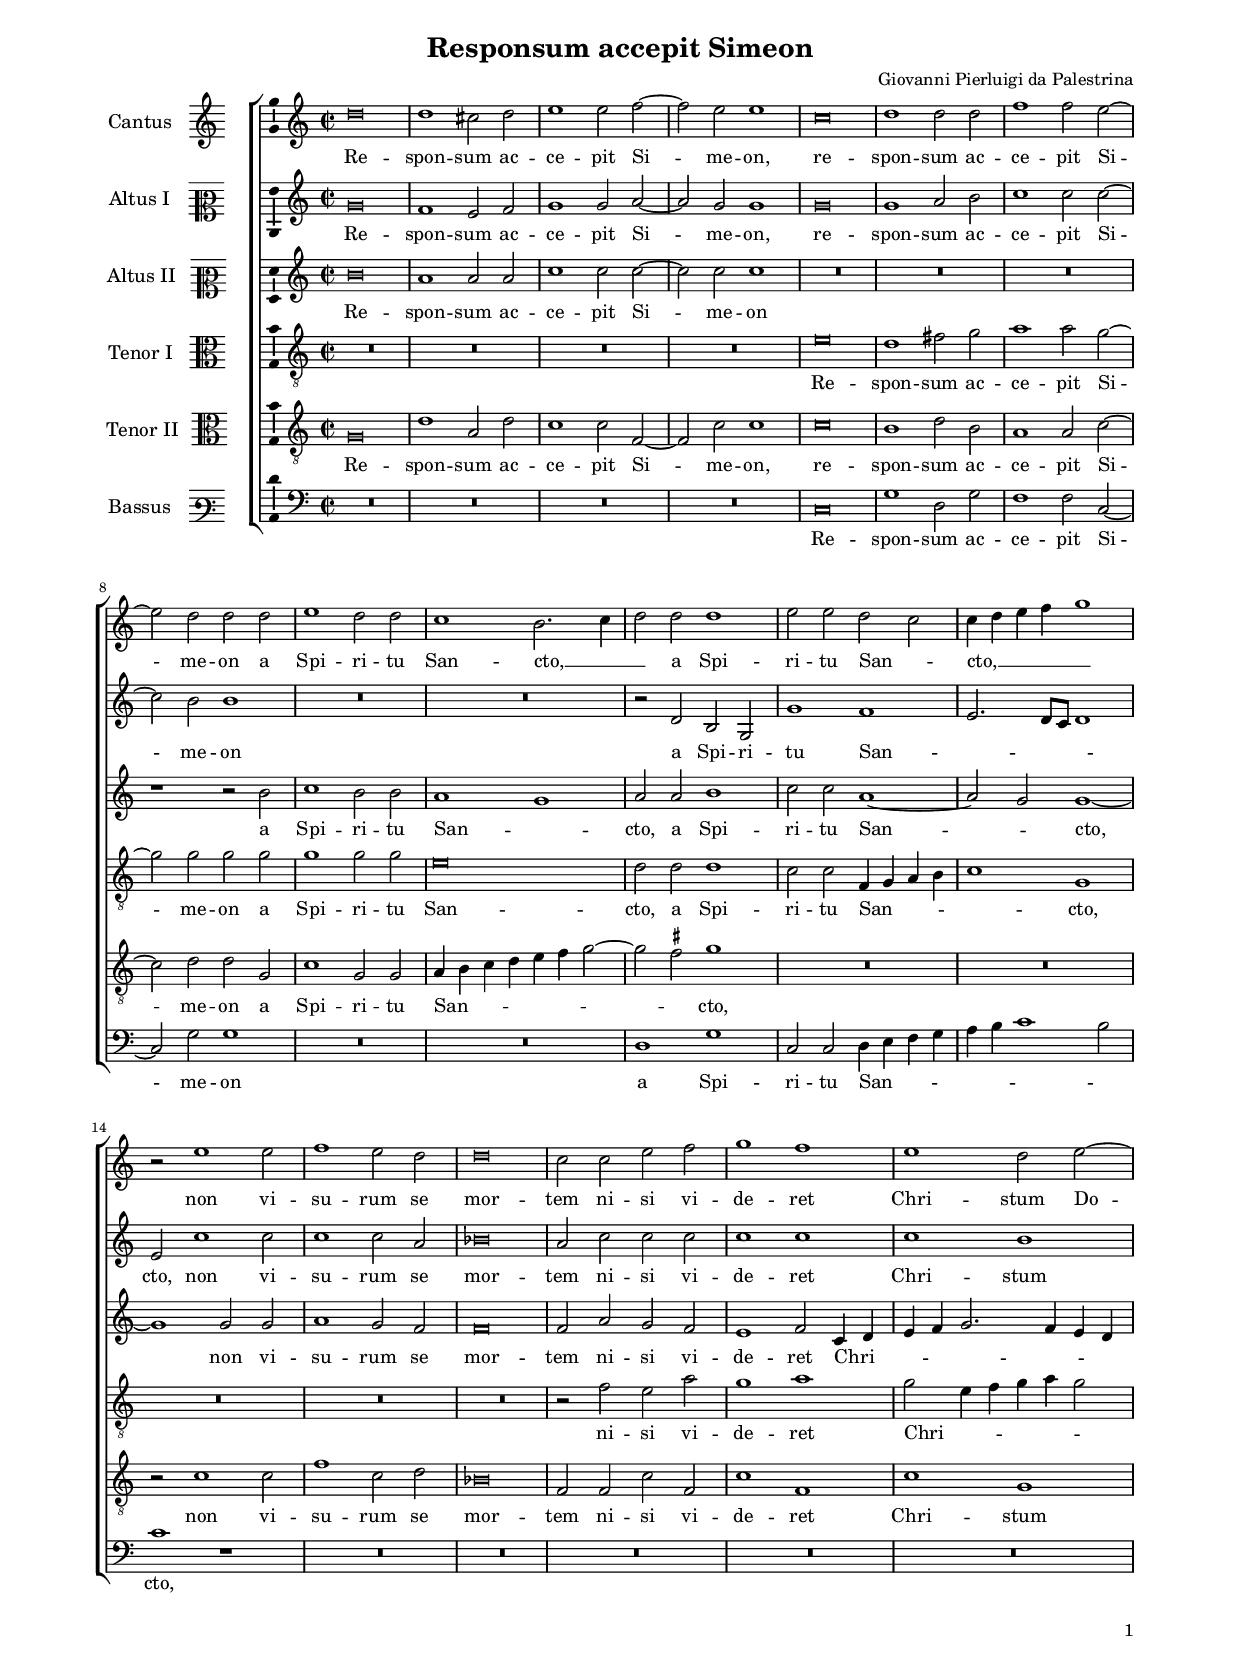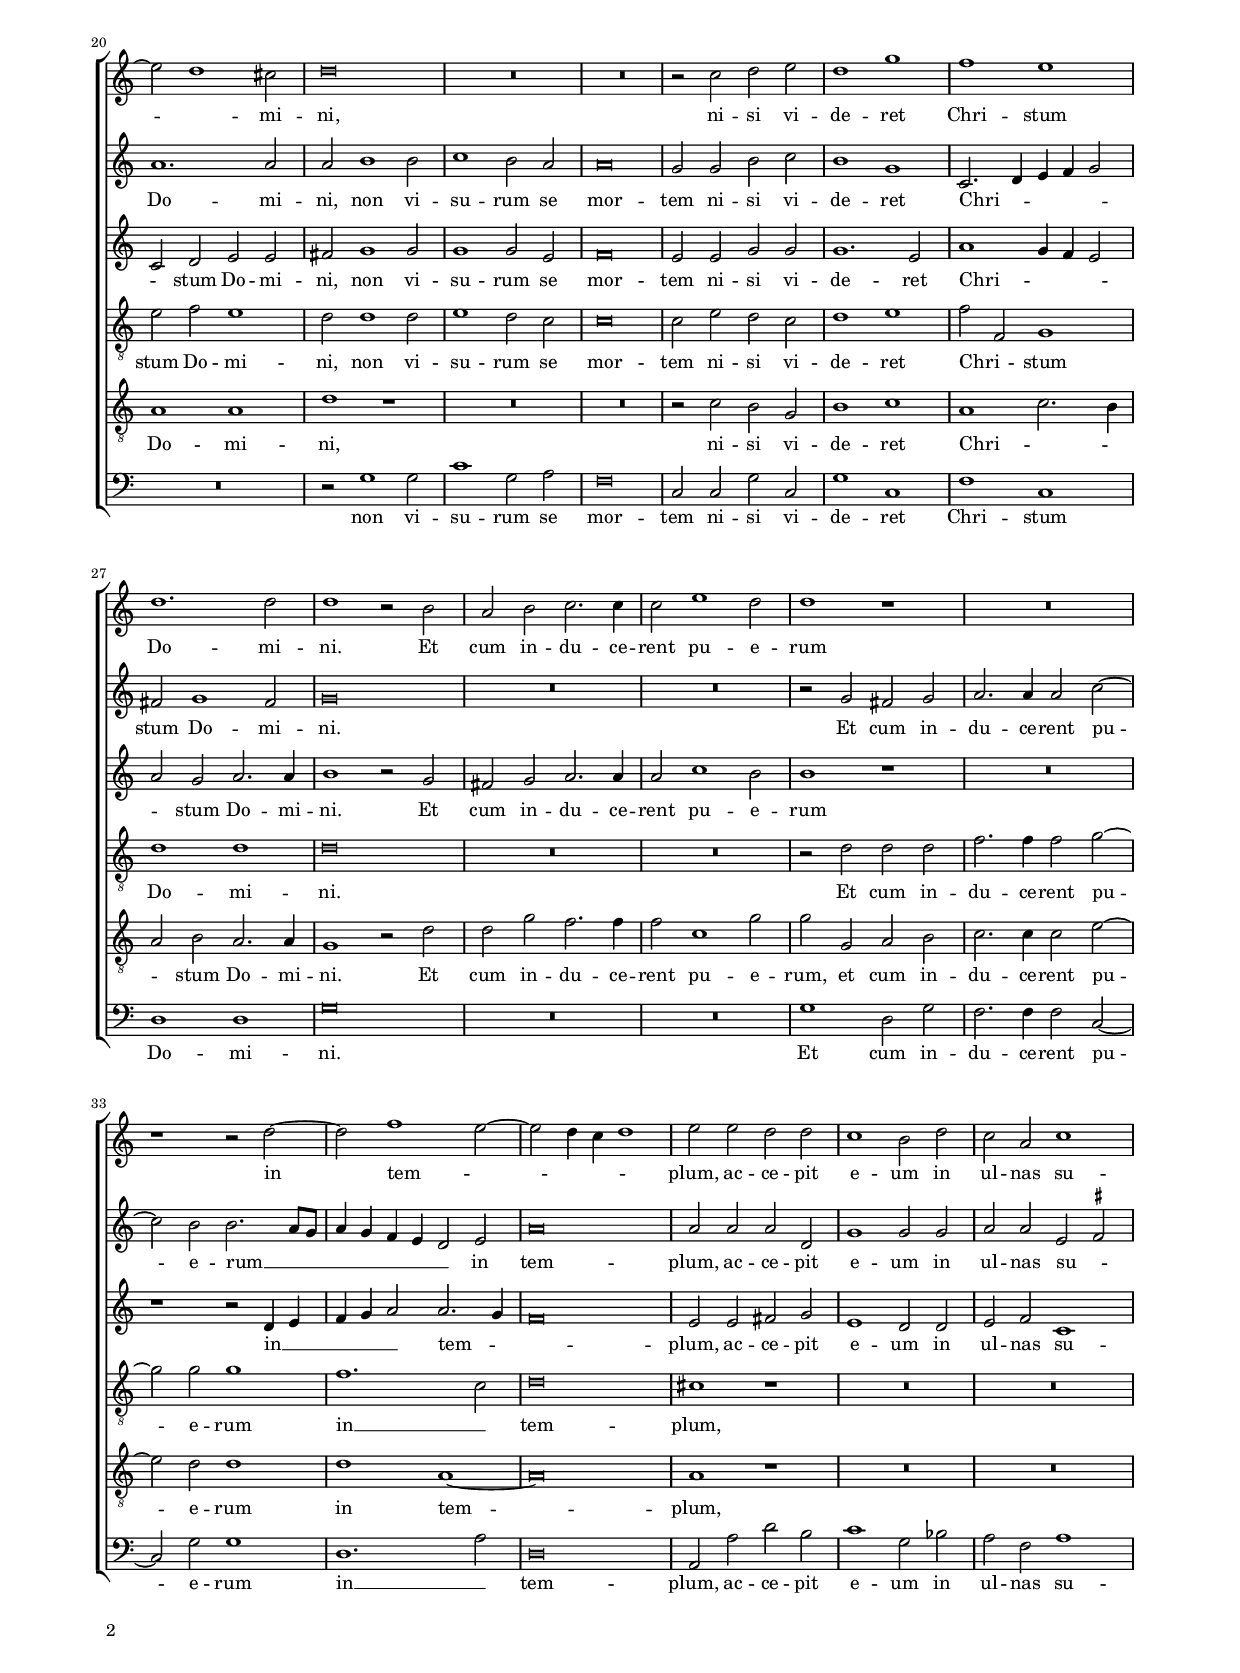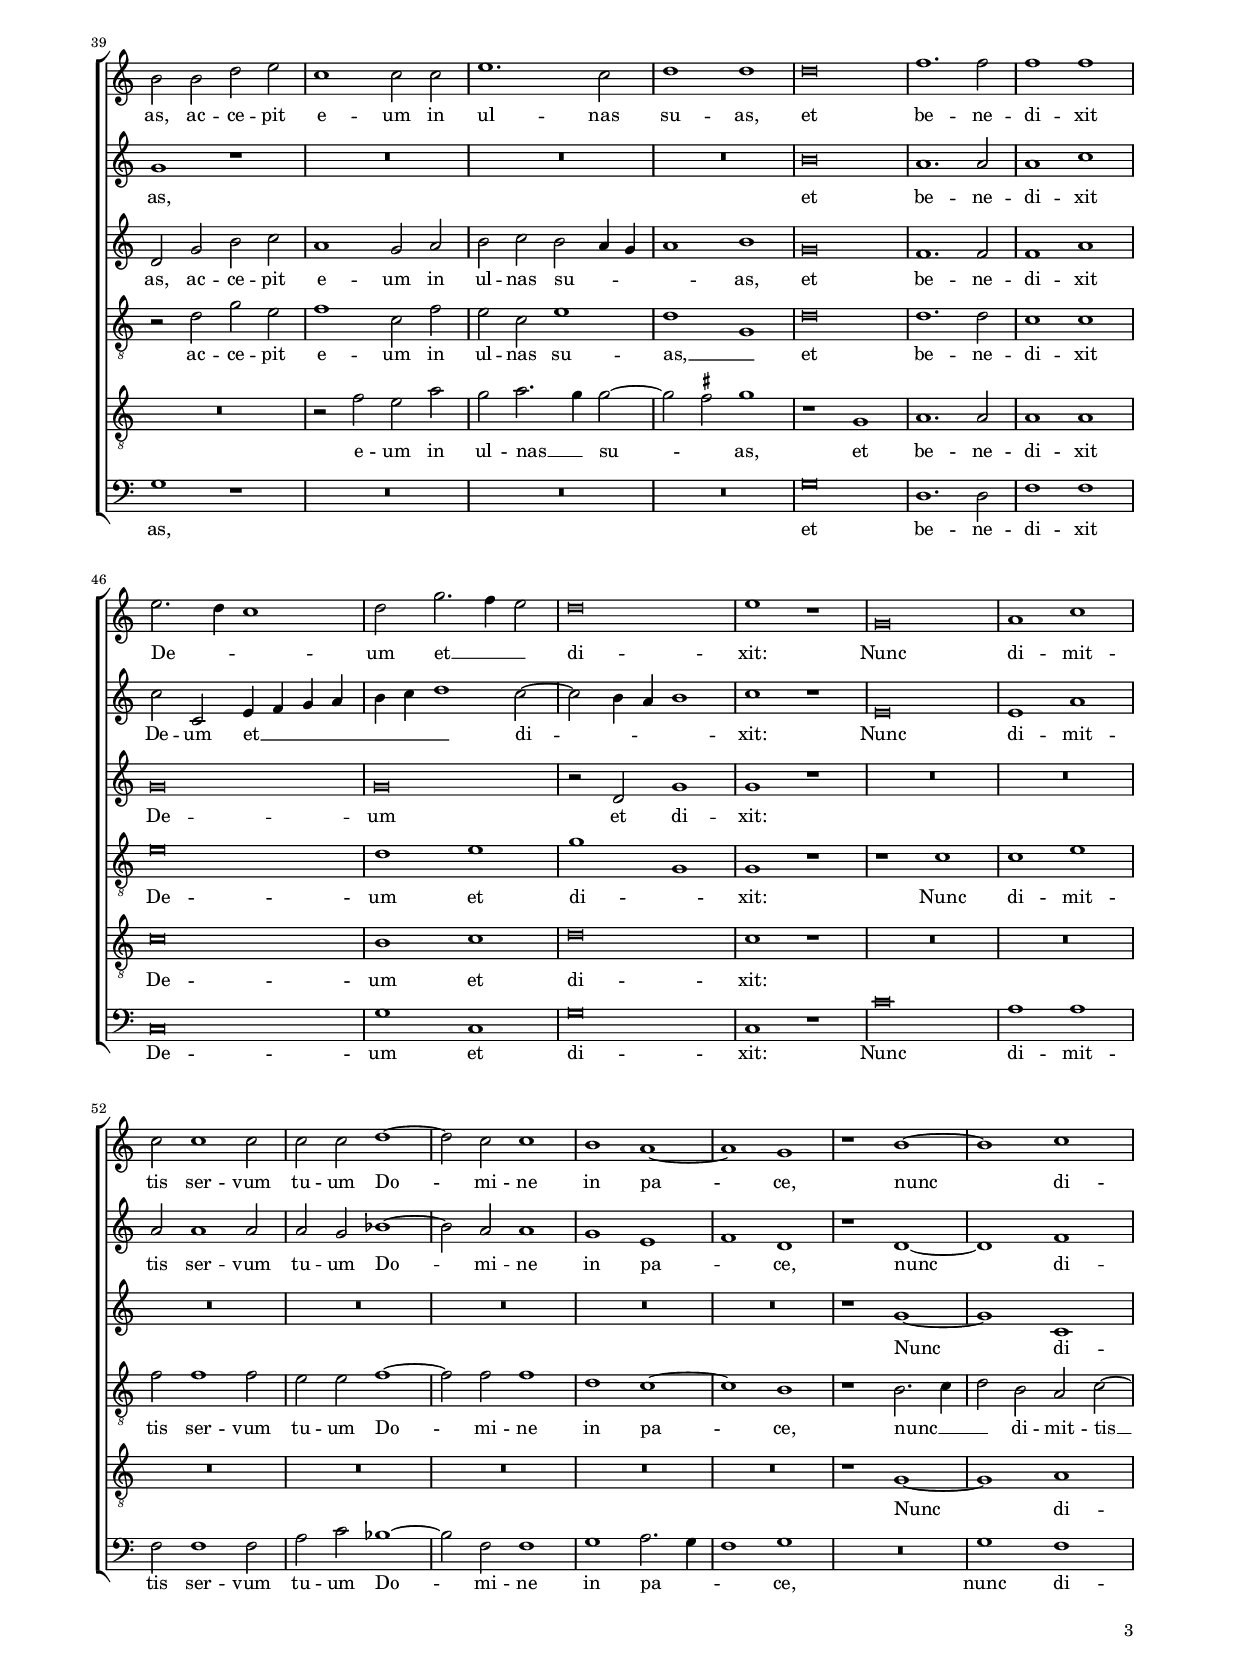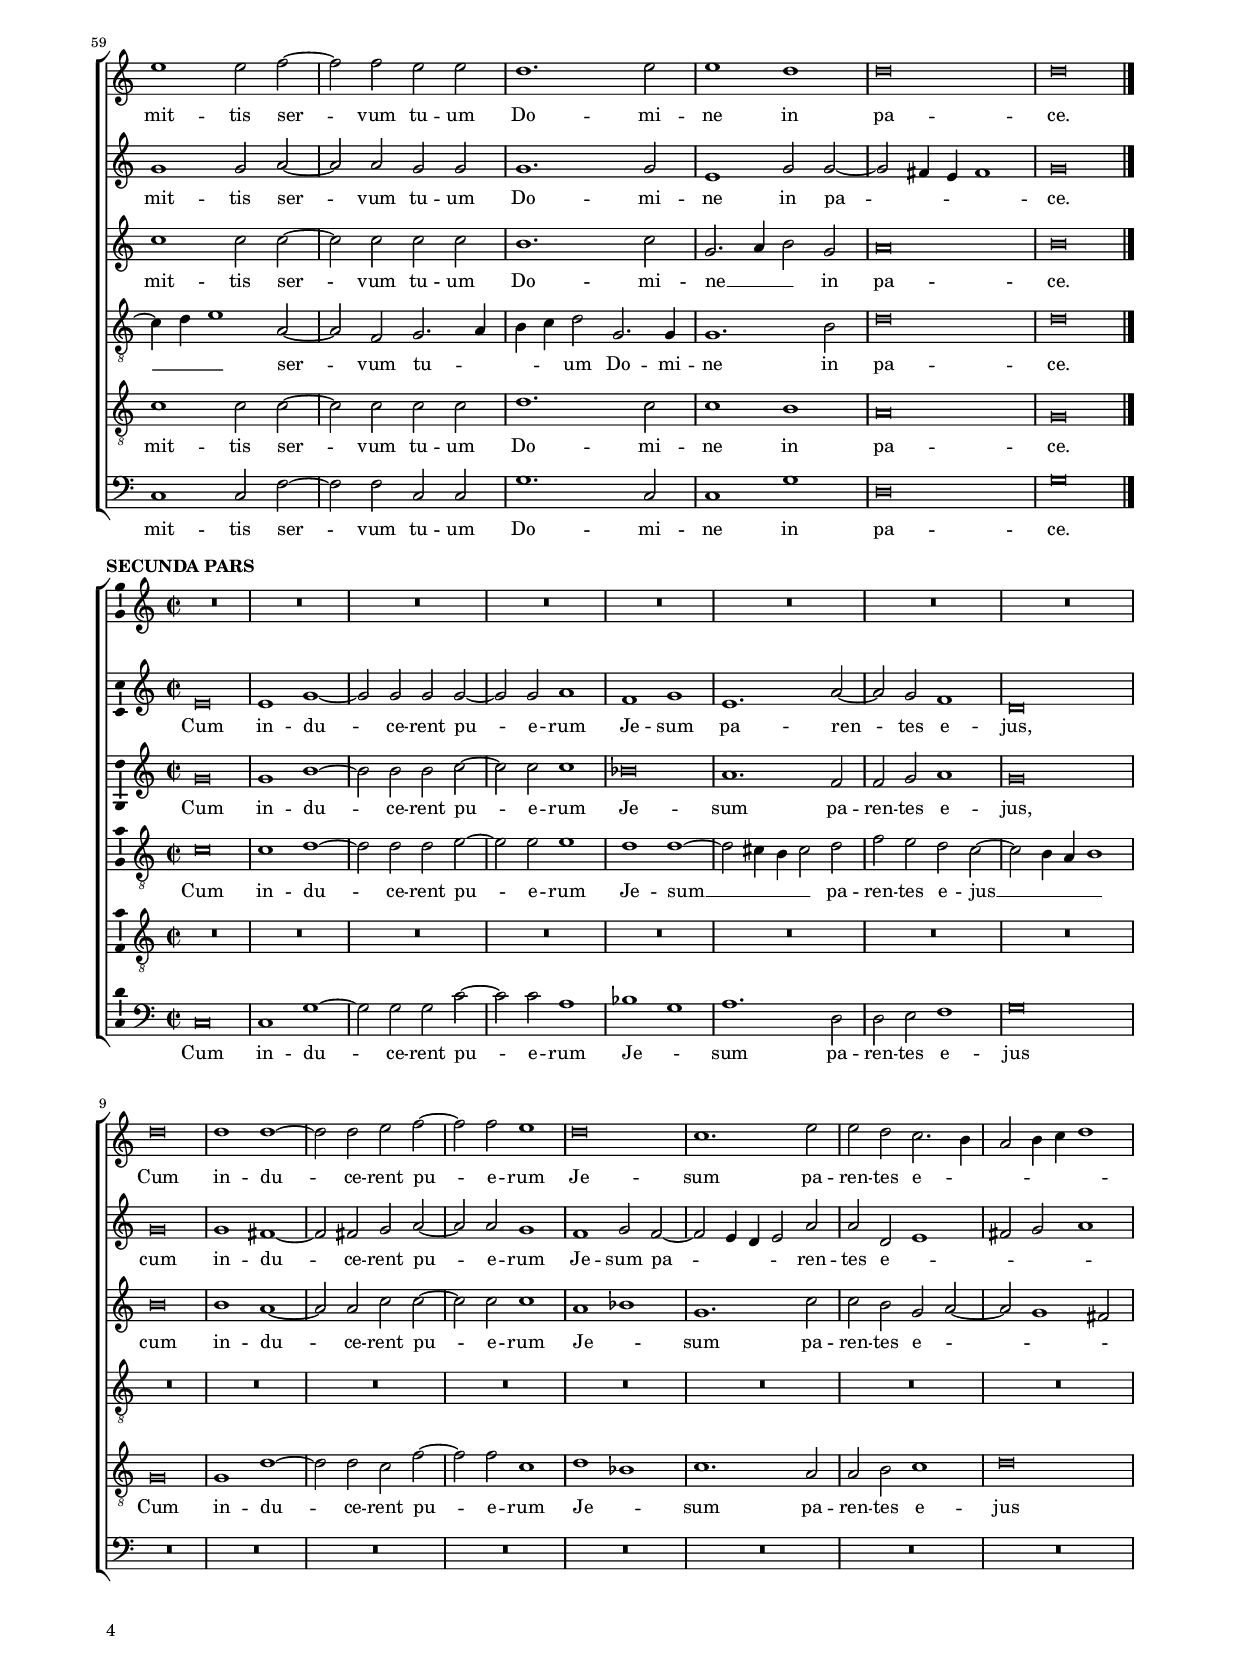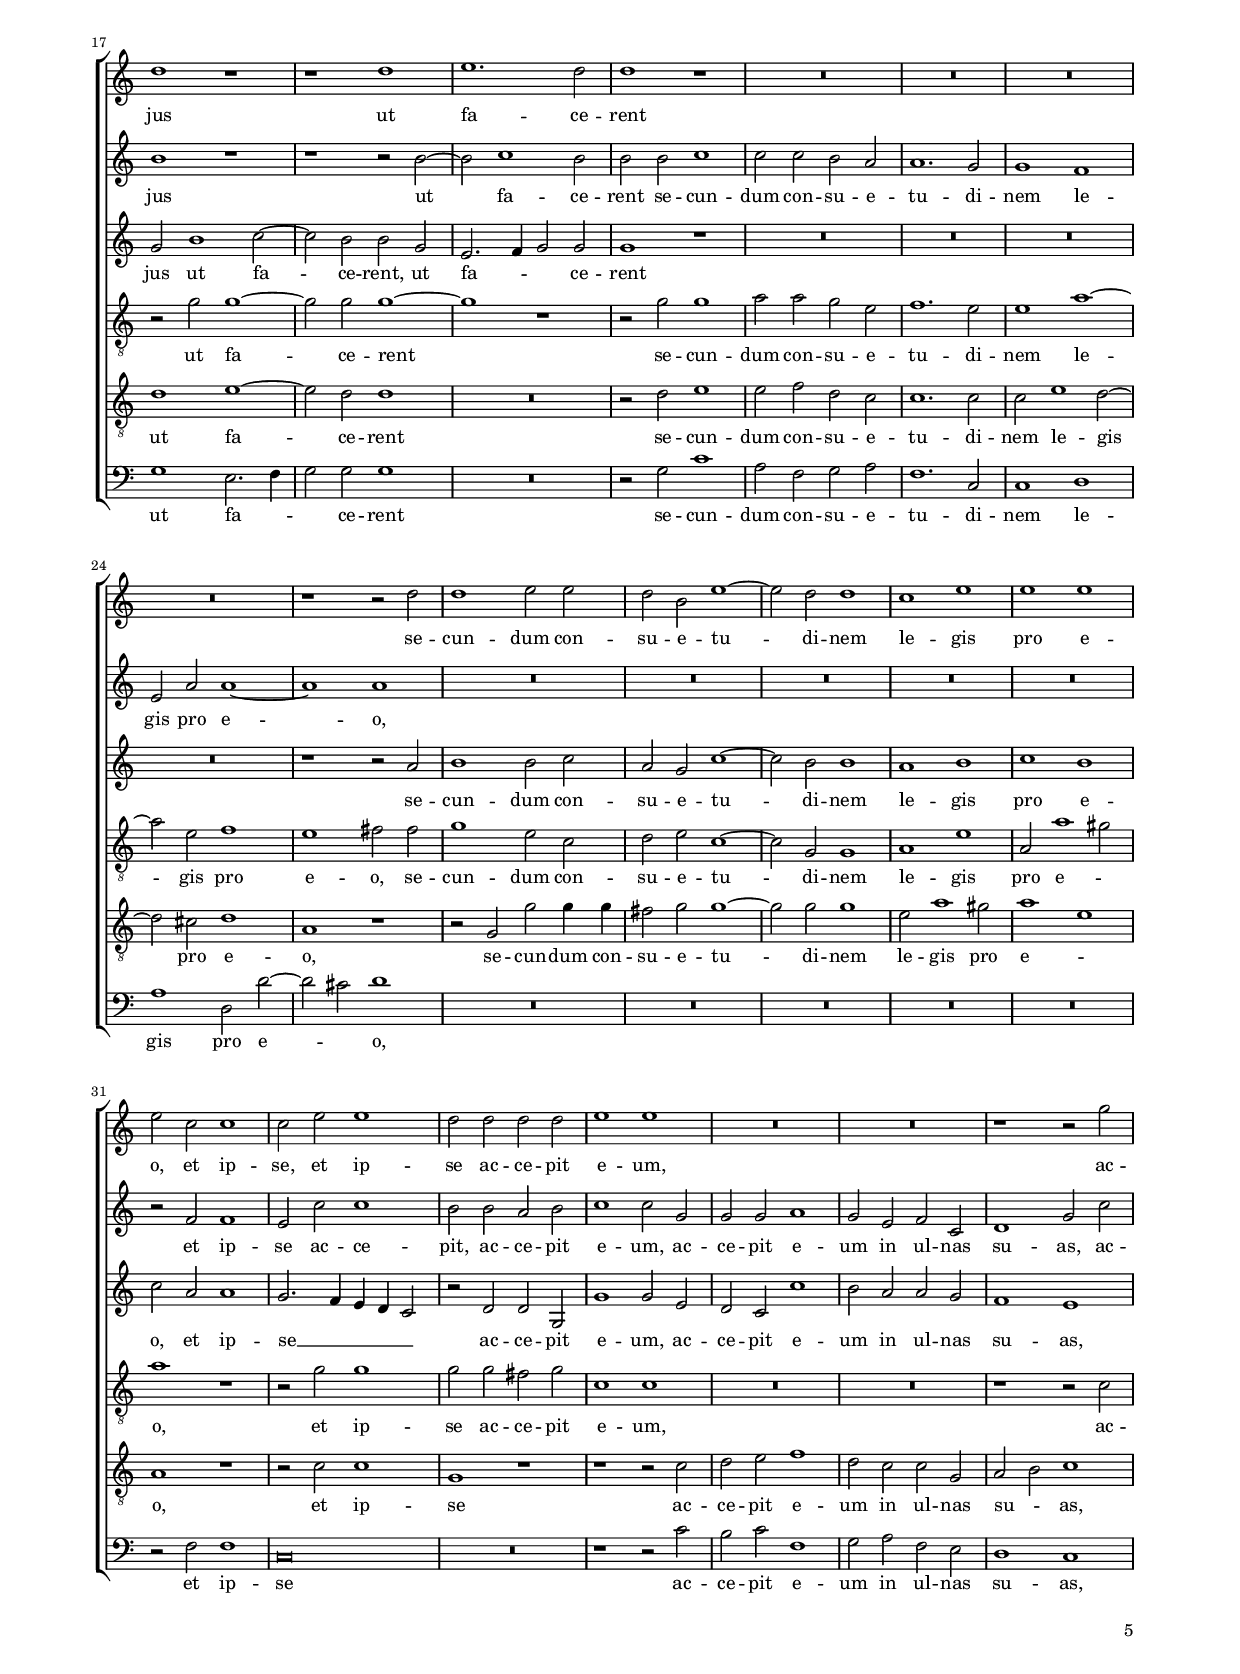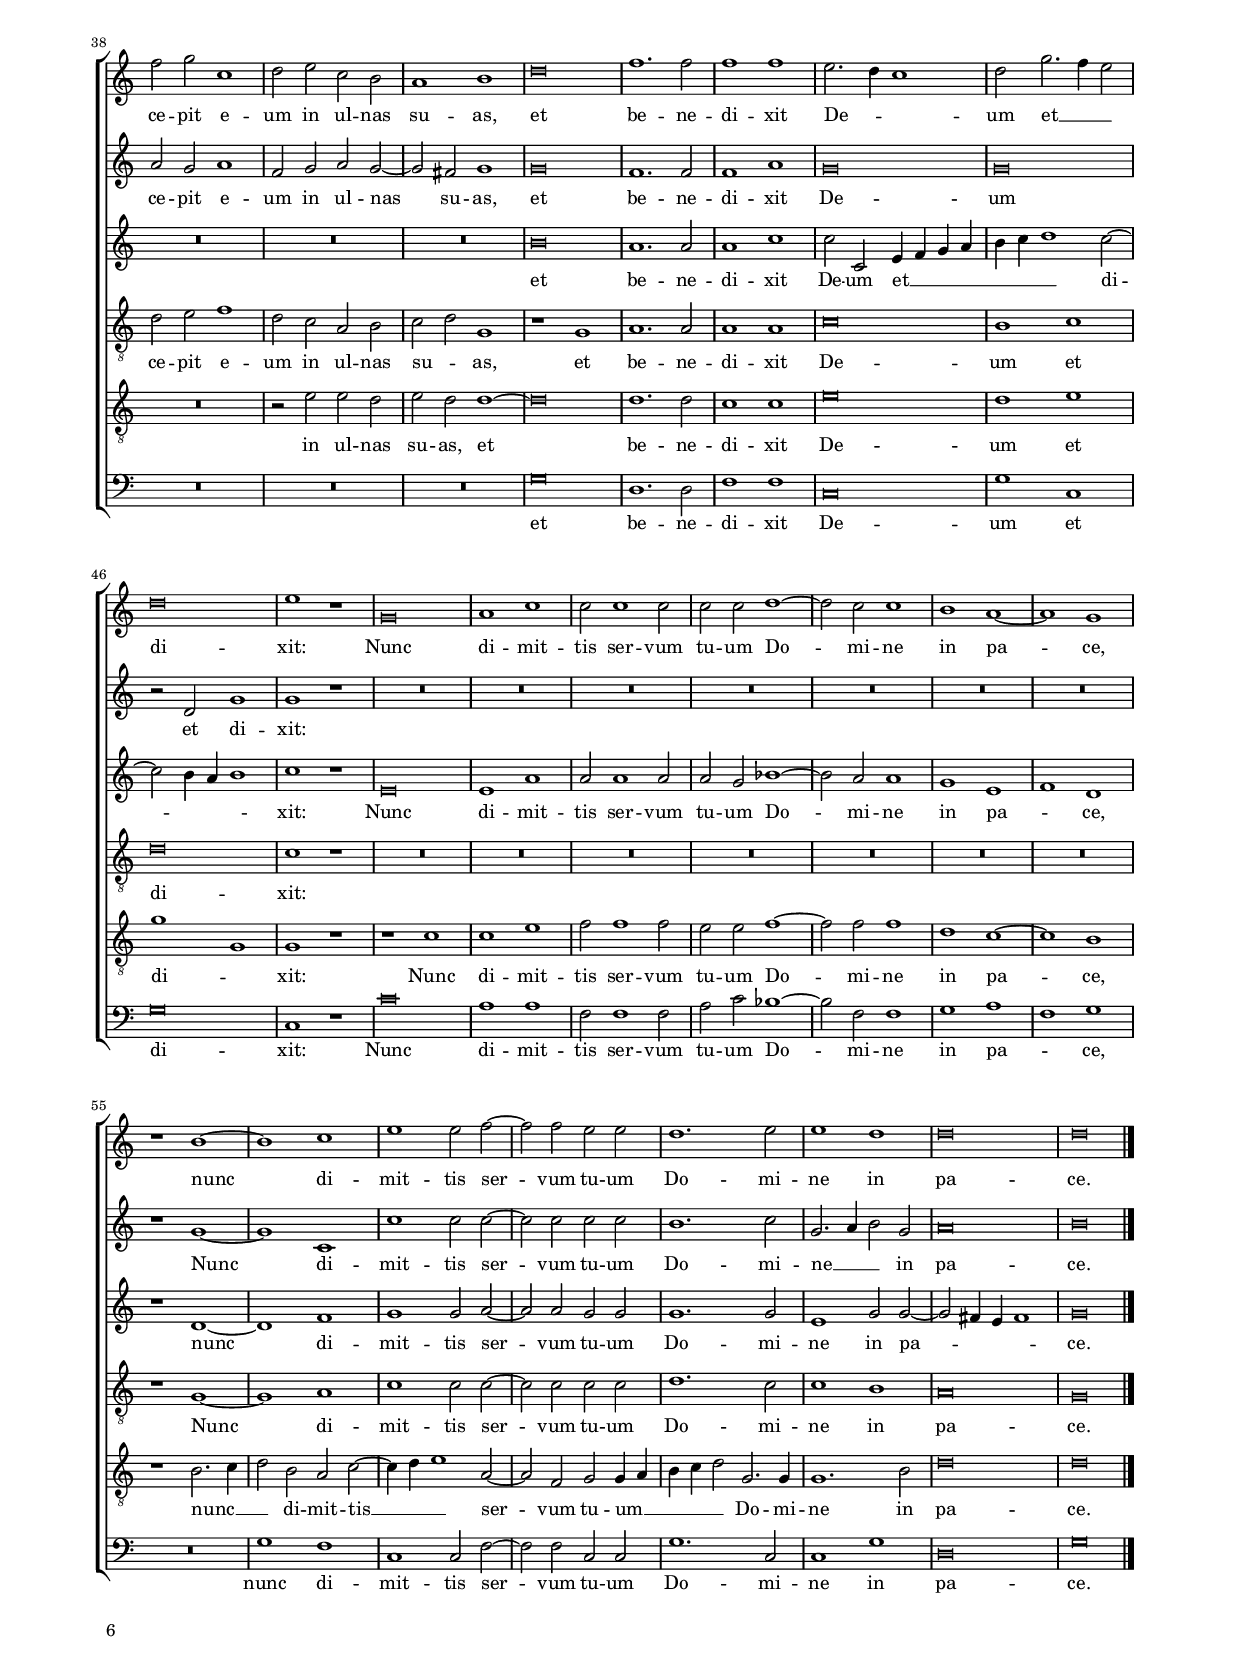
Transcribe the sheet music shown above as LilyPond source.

\header
{
  title="Responsum accepit Simeon"
  composer="Giovanni Pierluigi da Palestrina"
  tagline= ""
}

\version "2.20.0"
\language deutsch
#(set-global-staff-size 15)
% #(set-default-paper-size "letter")
#(ly:set-option 'point-and-click #f)


	ficta = { \once \set suggestAccidentals = ##t }
	
	forget = #(define-music-function (music) (ly:music?) #{
		\accidentalStyle forget
		$music
		\accidentalStyle default
		#})


\paper
	{
	top-margin = 1.5 \cm
	bottom-margin = 1 \cm
	left-margin = 1.8 \cm
	right-margin = 1.8 \cm
	ragged-bottom = ##f
	ragged-last-bottom = ##f
	print-page-number = ##f
	score-system-spacing = #'((basic-distance . 16) (minimum-distance . 14) (padding . 5) (strechability . 250))
	system-system-spacing = #'((basic-distance . 16) (minimum-distance . 14) (padding . 5) (strechability . 250))
    oddFooterMarkup=\markup   \fill-line { "" \fromproperty #'page:page-number-string }
    evenFooterMarkup=\markup  \fill-line { \fromproperty #'page:page-number-string "" }
    last-bottom-spacing = #'((basic-distance . 12) (minimum-distance . 7) (padding . 4))
	systems-per-page = 3
%   page-count = 6
%	min-systems-per-page = 3
	}

global = {
	\key c \major
	\time 2/2 \set Score.measureLength = #(ly:make-moment 2/1)
    \set Score.tempoHideNote = ##t
    \tempo 2 = 90
    \skip 1*2*64 \bar "|."
	}


incipitcantus = \markup { \score {
	{
	\set Staff.instrumentName = \markup { \fontsize #1 "Cantus" }
	\key c \major
	\clef violin
	s4 \bar ""
	}
	\layout  {
	raggedright = ##t
	indent = 1.6 \cm
	line-width = 2.2 \cm
	\context { \Staff \remove Time_signature_engraver }
	\override Staff.Clef.Y-extent = #'(0 . 0)
	}} \hspace #1 }

      
incipitaltus = \markup { \score {
	{
	\set Staff.instrumentName = \markup { \fontsize #1 "Altus I" }
	\key c \major
	\clef mezzosoprano
	s4 \bar ""
	}
	\layout  {
	raggedright = ##t
	indent = 1.6 \cm
	line-width = 2.2 \cm
	\context { \Staff \remove Time_signature_engraver }
	\override Staff.Clef.Y-extent = #'(0 . 0)
	}} \hspace #1 }


incipitsextus = \markup { \score {
	{
	\set Staff.instrumentName = \markup { \fontsize #1 "Altus II" }
	\key c \major
	\clef mezzosoprano
	s4 \bar ""
	}
	\layout  {
	raggedright = ##t
	indent = 1.6 \cm
	line-width = 2.2 \cm
	\context { \Staff \remove Time_signature_engraver }
	\override Staff.Clef.Y-extent = #'(0 . 0)
	}} \hspace #1 }


incipittenor = \markup { \score {
	{
	\set Staff.instrumentName = \markup { \fontsize #1 "Tenor I" }
	\key c \major
	\clef alto
	s4 \bar ""
	}
	\layout  {
	raggedright = ##t
	indent = 1.6 \cm
	line-width = 2.2 \cm
	\context { \Staff \remove Time_signature_engraver }
	\override Staff.Clef.Y-extent = #'(0 . 0)
	}} \hspace #1 }
      
      
incipitquintus = \markup { \score {
	{
	\set Staff.instrumentName = \markup { \fontsize #1 "Tenor II" }
	\key c \major
	\clef alto
	s4 \bar ""
	}
	\layout  {
	raggedright = ##t
	indent = 1.6 \cm
	line-width = 2.2 \cm
	\context { \Staff \remove Time_signature_engraver }
	\override Staff.Clef.Y-extent = #'(0 . 0)
	}} \hspace #1 }
      
      
incipitbassus = \markup { \score {
	{
	\set Staff.instrumentName = \markup { \fontsize #1 "Bassus" }
	\key c \major
	\clef varbaritone
	s4 \bar ""
	}
	\layout  {
	raggedright = ##t
	indent = 1.6 \cm
	line-width = 2.2 \cm
	\context { \Staff \remove Time_signature_engraver }
	\override Staff.Clef.Y-extent = #'(0 . 0)
	}} \hspace #1 }


cantus =  \relative c''
	{
	d\breve
	d1 cis2 d
	e1 e2 f~
	f2 e e1
%5
	c\breve |
	d1 d2 d
	f1 f2 e~
	e2 d d d
	e1 d2 d
%10
	c1 h2. c4 |
	d2 d d1
	e2 e d c
	c4 d e f g1
	r2 e1 e2
%15
	f1 e2 d |
	d\breve
	c2 c e f
	g1 f
	e1 d2 e~
%20
	e2 d1 cis2 |
	d\breve
	R\breve
	R\breve
	r2 c d e
%25
	d1 g |
	f1 e
	d1. d2
	d1 r2 h
	a2 h c2. c4
%30
	c2 e1 d2 |
	d1 r
	R\breve
	r1 r2 d~
	d2 f1 e2~
%35
	e2 d4 c d1 |
	e2 e d d
	c1 h2 d
	c2 a c1
	h2 h d e
%40
	c1 c2 c |
	e1. c2
	d1 d
	d\breve
	f1. f2
%45
	f1 f |
	e2. d4 c1
	d2 g2. f4 e2
	d\breve
	e1 r
%50
	g,\breve |
	a1 c
	c2 c1 c2
	c2 c d1~
	d2 c c1
%55
	h1 a~ |
	a1 g
	r1 h~
	h1 c
	e1 e2 f~
%60
	f2 f e e |
	d1. e2
	e1 d
	d\breve
	d\breve |
	}


altus = \relative c'
	{
	g'\breve
	f1 e2 f
	g1 g2 a~
	a2 g g1
%5
	g\breve |
	g1 a2 h
	c1 c2 c~
	c2 h h1
	R\breve
%10
	R\breve |
	r2 d, h g
	g'1 f
	e2. d8 c d1
	e2 c'1 c2
%15
	c1 c2 a |
	b\breve
	a2 c c c
	c1 c
	c1 h
%20
	a1. a2 |
	a2 h1 h2
	c1 h2 a
	a\breve
	g2 g h c
%25
	h1 g |
	c,2. d4 e f g2
	fis2 g1 fis2
	g\breve
	R\breve
%30
	R\breve |
	r2 g fis g
	a2. a4 a2 c~
	c2 h h2. a8 g
	a4 g f e d2 e
%35
	a\breve |
	a2 a a d,
	g1 g2 g
	a2 a e \ficta fis
	g1 r
%40
	R\breve |
	R\breve
	R\breve
	h\breve
	a1. a2
%45
	a1 c |
	c2 c, e4 f g a
	h4 c d1 c2~
	c2 h4 a h1
	c1 r
%50
	e,\breve |
	e1 a
	a2 a1 a2
	a2 g b1~
	b2 a a1
%55
	g1 e |
	f1 d
	r1 d~
	d1 f
	g1 g2 a~
%60
	a2 a g g |
	g1. g2
	e1 g2 g~
	g2 fis4 e fis1
	g\breve |
	}


sextus =  \relative c'
    {
	h'\breve
	a1 a2 a
	c1 c2 c~
	c2 c c1
%5
	R\breve |
	R\breve
	R\breve
	r1 r2 h
	c1 h2 h
%10
	a1 g |
	a2 a h1
	c2 c a1~
	a2 g g1~
	g1 g2 g
%15
	a1 g2 f |
	f\breve
	f2 a g f
	e1 f2 c4 d
	e4 f g2. f4 e d
%20
	c2 d e e |
	fis2 g1 g2
	g1 g2 e
	f\breve
	e2 e g g
%25
	g1. e2 |
	a1 g4 f e2
	a2 g a2. a4
	h1 r2 g
	fis2 g a2. a4
%30
	a2 c1 h2 |
	h1 r
	R\breve
	r1 r2 d,4 e
	f4 g a2 a2. g4
%35
	f\breve |
	e2 e fis g
	e1 d2 d
	e2 f c1
	d2 g h c
%40
	a1 g2 a |
	h2 c h a4 g
	a1 h
	g\breve
	f1. f2
%45
	f1 a |
	g\breve
	g\breve
	r2 d g1
	g1 r
%50
	R\breve |
	R\breve
	R\breve
	R\breve
	R\breve
%55
	R\breve |
	R\breve
	r1 g~
	g1 c,
	c'1 c2 c~
%60
	c2 c c c |
	h1. c2
	g2. a4 h2 g
	a\breve
	h\breve |
	}


tenor =  \relative c'
	{
	R\breve
	R\breve
	R\breve
	R\breve
%5
	e\breve |
	d1 fis2 g
	a1 a2 g~
	g2 g g g
	g1 g2 g
%10
	e\breve |
	d2 d d1
	c2 c f,4 g a h
	c1 g
	R\breve
%15
	R\breve |
	R\breve
	r2 f' e a
	g1 a
	g2 e4 f g a g2
%20
	e2 f e1 |
	d2 d1 d2
	e1 d2 c
	c\breve
	c2 e d c
%25
	d1 e |
	f2 f, g1
	d'1 d
	d\breve
	R\breve
%30
	R\breve |
	r2 d d d
	f2. f4 f2 g~
	g2 g g1
	f1. c2
%35
	d\breve |
	cis1 r
	R\breve
	R\breve
	r2 d g e
%40
	f1 c2 f |
	e2 c e1
	d1 g,
	d'\breve
	d1. d2
%45
	c1 c |
	e\breve
	d1 e
	g1 g,
	g1 r
%50
	r1 c |
	c1 e
	f2 f1 f2
	e2 e f1~
	f2 f f1
%55
	d1 c~ |
	c1 h
	r1 h2. c4
	d2 h a c~
	c4 d e1 a,2~
%60
	a2 f g2. a4 |
	h4 c d2 g,2. g4
	g1. h2
	d\breve
	d\breve |
	}


quintus  =  \relative c'
	{
	g\breve
	d'1 a2 d
	c1 c2 f,~
	f2 c' c1
%5
	c\breve |
	h1 d2 h
	a1 a2 c~
	c2 d d g,
	c1 g2 g
%10
	a4 h c d e f g2~ |
	g2 \ficta fis g1
	R\breve
	R\breve
	r2 c,1 c2
%15
	f1 c2 d |
	b\breve
	f2 f c' f,
	c'1 f,
	c'1 g
%20
	a1 a |
	d1 r
	R\breve
	R\breve
	r2 c h g
%25
	h1 c |
	a1 c2. h4
	a2 h a2. a4
	g1 r2 d'
	d2 g f2. f4
%30
	f2 c1 g'2 |
	g2 g, a h
	c2. c4 c2 e~
	e2 d d1
	d1 a~
%35
	a\breve |
	a1 r
	R\breve
	R\breve
	R\breve
%40
	r2 f' e a |
	g2 a2. g4 g2~
	g2 \ficta fis g1
	r1 g,
	a1. a2
%45
	a1 a |
	c\breve
	h1 c
	d\breve
	c1 r
%50
	R\breve |
	R\breve
	R\breve
	R\breve
	R\breve
%55
	R\breve |
	R\breve
	r1 g~
	g1 a
	c1 c2 c~
%60
	c2 c c c |
	d1. c2
	c1 h
	a\breve
	g\breve |
	}


bassus  =  \relative c
	{
	R\breve
	R\breve
	R\breve
	R\breve
%5
	c\breve |
	g'1 d2 g
	f1 f2 c~
	c2 g' g1
	R\breve
%10
	R\breve |
	d1 g
	c,2 c d4 e f g
	a4 h c1 h2
	c1 r
%15
	R\breve |
	R\breve
	R\breve
	R\breve
	R\breve
%20
	R\breve |
	r2 g1 g2
	c1 g2 a
	f\breve
	c2 c g' c,
%25
	g'1 c, |
	f1 c
	d1 d
	g\breve
	R\breve
%30
	R\breve |
	g1 d2 g
	f2. f4 f2 c~
	c2 g' g1
	d1. a'2
%35
	d,\breve |
	a2 a' d h
	c1 g2 b
	a2 f a1
	g1 r
%40
	R\breve |
	R\breve
	R\breve
	g\breve
	d1. d2
%45
	f1 f |
	c\breve
	g'1 c,
	g'\breve
	c,1 r
%50
	c'\breve |
	a1 a
	f2 f1 f2
	a2 c b1~
	b2 f f1
%55
	g1 a2. g4 |
	f1 g
	R\breve
	g1 f
	c1 c2 f~
%60
	f2 f c c |
	g'1. c,2
	c1 g'
	d\breve
	g\breve |
	}


lyricscantus = \lyricmode {
	Re -- spon -- sum ac -- ce -- pit Si -- me -- on,
    re -- spon -- sum ac -- ce -- pit Si -- me -- on
    a Spi -- ri -- tu San -- cto, __ _ _
    a Spi -- ri -- tu San -- _ cto, __ _ _ _ _
    non vi -- su -- rum se mor -- tem
    ni -- si vi -- de -- ret Chri -- stum Do -- _ mi -- ni,
    ni -- si vi -- de -- ret Chri -- stum Do -- mi -- ni.
    Et cum in -- du -- ce -- rent pu -- e -- rum
    in tem -- _ _ _ _ plum,
    ac -- ce -- pit e -- um in ul -- nas su -- as,
    ac -- ce -- pit e -- um in ul -- nas su -- as,
    et be -- ne -- di -- xit De -- _ _ um et __ _ _ di -- xit:
    Nunc di -- mit -- tis ser -- vum tu -- um Do -- mi -- ne in pa -- ce,
    nunc di -- mit -- tis ser -- vum tu -- um Do -- mi -- ne in pa -- ce.
	}


lyricsaltus = \lyricmode {
	Re -- spon -- sum ac -- ce -- pit Si -- me -- on,
    re -- spon -- sum ac -- ce -- pit Si -- me -- on
    a Spi -- ri -- tu San -- _ _ _ _ cto,
    non vi -- su -- rum se mor -- tem
    ni -- si vi -- de -- ret Chri -- stum Do -- mi -- ni,
    non vi -- su -- rum se mor -- tem
    ni -- si vi -- de -- ret Chri -- _ _ _ _ stum Do -- mi -- ni.
    Et cum in -- du -- ce -- rent pu -- e -- rum __ _ _ _ _ _ _ _ 
    in tem -- plum,
    ac -- ce -- pit e -- um in ul -- nas su -- _ as,
    et be -- ne -- di -- xit De -- um et __ _ _ _ _ _ _ di -- _ _ _ xit:
    Nunc di -- mit -- tis ser -- vum tu -- um Do -- mi -- ne in pa -- _ ce,
    nunc di -- mit -- tis ser -- vum tu -- um Do -- mi -- ne in pa -- _ _ _ ce.
	}
	
	
lyricssextus = \lyricmode {
	Re -- spon -- sum ac -- ce -- pit Si -- me -- on
    a Spi -- ri -- tu San -- _ cto,
    a Spi -- ri -- tu San -- _ cto,
    non vi -- su -- rum se mor -- tem
    ni -- si vi -- de -- ret Chri -- _ _ _ _ _ _ _ _ stum Do -- mi -- ni,
    non vi -- su -- rum se mor -- tem
    ni -- si vi -- de -- ret Chri -- _ _ _ _ stum Do -- mi -- ni.
    Et cum in -- du -- ce -- rent pu -- e -- rum
    in __ _ _ _ _ tem -- _ _ plum,
    ac -- ce -- pit e -- um in ul -- nas su -- as,
    ac -- ce -- pit e -- um in ul -- nas su -- _ _ _ as,
    et be -- ne -- di -- xit De -- um et di -- xit:
    Nunc di -- mit -- tis ser -- vum tu -- um Do -- mi -- ne __ _ _ in pa -- ce.
	}


lyricstenor = \lyricmode {
	Re -- spon -- sum ac -- ce -- pit Si -- me -- on
    a Spi -- ri -- tu San -- cto,
    a Spi -- ri -- tu San -- _ _ _ _ cto,
    ni -- si vi -- de -- ret Chri -- _ _ _ _ _ stum Do -- mi -- ni,
    non vi -- su -- rum se mor -- tem
    ni -- si vi -- de -- ret Chri -- _ stum Do -- mi -- ni.
    Et cum in -- du -- ce -- rent pu -- e -- rum
    in __ _ tem -- plum,
    ac -- ce -- pit e -- um in ul -- nas su -- as, __ _
    et be -- ne -- di -- xit De -- um et di -- _ xit:
    Nunc di -- mit -- tis ser -- vum tu -- um Do -- mi -- ne in pa -- ce,
    nunc __ _ _ di -- mit -- tis __ _ _ ser -- vum tu -- _ _ _ um Do -- mi -- ne in pa -- ce.
	}


lyricsquintus = \lyricmode {
	Re -- spon -- sum ac -- ce -- pit Si -- me -- on,
    re -- spon -- sum ac -- ce -- pit Si -- me -- on
    a Spi -- ri -- tu San -- _ _ _ _ _ _ _ cto,
    non vi -- su -- rum se mor -- tem
    ni -- si vi -- de -- ret Chri -- stum Do -- mi -- ni,
    ni -- si vi -- de -- ret Chri -- _ _ _ stum Do -- mi -- ni.
    Et cum in -- du -- ce -- rent pu -- e -- rum,
    et cum in -- du -- ce -- rent pu -- e -- rum
    in tem -- plum,
    e -- um in ul -- nas __ _ su -- _ as,
    et be -- ne -- di -- xit De -- um et di -- xit:
    Nunc di -- mit -- tis ser -- vum tu -- um Do -- mi -- ne in pa -- ce.
	}


lyricsbassus = \lyricmode {
	Re -- spon -- sum ac -- ce -- pit Si -- me -- on
    a Spi -- ri -- tu San -- _ _ _ _ _ _ _ cto,
    non vi -- su -- rum se mor -- tem
    ni -- si vi -- de -- ret Chri -- stum Do -- mi -- ni.
    Et cum in -- du -- ce -- rent pu -- e -- rum
    in __ _ tem -- plum,
    ac -- ce -- pit e -- um in ul -- nas su -- as,
    et be -- ne -- di -- xit De -- um et di -- xit:
    Nunc di -- mit -- tis ser -- vum tu -- um Do -- mi -- ne in pa -- _ _ ce,
    nunc di -- mit -- tis ser -- vum tu -- um Do -- mi -- ne in pa -- ce.
	}


\score
{  
    \transpose c c {
	\new ChoirStaff \with { \override StaffGrouper.staff-staff-spacing.basic-distance = #12 }
	<<

	\new Staff << \global
	\new Voice="v1" {
		\set Staff.instrumentName=\incipitcantus
		\set Staff.midiInstrument = "reed organ"
		\clef "violin"
		\cantus }
	\new Lyrics \lyricsto "v1" {\lyricscantus }
	>>


	\new Staff << \global
	\new Voice="v2" {
		\set Staff.instrumentName=\incipitaltus
		\set Staff.midiInstrument = "reed organ"
        \clef "violin" % "G_8"
		\altus}
	\new Lyrics \lyricsto "v2" {\lyricsaltus }
	>>


	\new Staff << \global
	\new Voice="v6" {
		\set Staff.instrumentName=\incipitsextus
		\set Staff.midiInstrument = "reed organ"
        \clef "violin" % "G_8"
		\sextus}
	\new Lyrics \lyricsto "v6" {\lyricssextus }
	>>
    
    
	\new Staff << \global
	\new Voice="v3" {
		\set Staff.instrumentName=\incipittenor
		\set Staff.midiInstrument = "reed organ"
		\clef "G_8"
		\tenor }
	\new Lyrics \lyricsto "v3" {\lyricstenor }
	>>


	\new Staff << \global
	\new Voice="v5" {
		\set Staff.instrumentName=\incipitquintus
		\set Staff.midiInstrument = "reed organ"
		\clef "G_8"
		\quintus}
	\new Lyrics \lyricsto "v5" {\lyricsquintus }
	>>


	\new Staff << \global
	\new Voice="v4" {
		\set Staff.instrumentName=\incipitbassus
		\set Staff.midiInstrument = "reed organ"
		\clef "bass" 
		\bassus }
	\new Lyrics \lyricsto "v4" {\lyricsbassus}
	>>

	>>
	} % transpose

	\layout
	{
	indent = 2.6 \cm
%	\context { \Lyrics \override VerticalAxisGroup.nonstaff-relatedstaff-spacing.padding = #2 }
%	\context { \Lyrics \override LyricText.font-size = #1 }
  	\context { \Staff \consists "Ambitus_engraver" }
	\context { \Staff \override TimeSignature.break-visibility = #end-of-line-invisible }
%	\context { \Staff \override InstrumentName.X-offset = #'-25 }
%	\context { \Voice \override Slur.transparent = ##t }
	\context { \Score \override BarNumber.padding = #2 }
	\context { \Voice \override NoteHead.style = #'baroque }
	}

\midi
	{
	}

}

%%%%%%%%%%%%%%%%%%%%  SECUNDA PARS   %%%%%%%%%%%%%%%%%%%%


global = {
	\key c \major
	\time 2/2 \set Score.measureLength = #(ly:make-moment 2/1)
        \set Score.tempoHideNote = ##t
        \tempo 2 = 90
        \skip 1*2*62  \bar "|."
	}


cantus =  \relative c''
	{
	R\breve
	R\breve
	R\breve
	R\breve
%5
	R\breve |
	R\breve
	R\breve
	R\breve
	d\breve
%10
	d1 d~ |
	d2 d e f~
	f2 f e1
	d\breve
	c1. e2
%15
	e2 d c2. h4 |
	a2 h4 c d1
	d1 r
	r1 d
	e1. d2
%20
	d1 r |
	R\breve
	R\breve
	R\breve
	R\breve
%25
	r1 r2 d |
	d1 e2 e
	d2 h e1~
	e2 d d1
	c1 e
%30
	e1 e |
	e2 c c1
	c2 e e1
	d2 d d d
	e1 e
%35
	R\breve |
	R\breve
	r1 r2 g
	f2 g c,1
	d2 e c h
%40
	a1 h |
	d\breve
	f1. f2
	f1 f
	e2. d4 c1
%45
	d2 g2. f4 e2 |
	d\breve
	e1 r
	g,\breve
	a1 c
%50
	c2 c1 c2 |
	c2 c d1~
	d2 c c1
	h1 a~
	a1 g
%55
	r1 h~ |
	h1 c
	e1 e2 f~
	f2 f e e
	d1. e2
%60
	e1 d |
	d\breve
	d\breve |
	}


altus = \relative c'
	{
	e\breve
	e1 g~
	g2 g g g~
	g2 g a1
%5
	f1 g |
	e1. a2~
	a2 g f1
	d\breve
	g\breve
%10
	g1 fis~ |
	fis2 fis g a~
	a2 a g1
	f1 g2 f~
	f2 e4 d e2 a
%15
	a2 d, e1 |
	fis2 g a1
	h1 r
	r1 r2 h~
	h2 c1 h2
%20
	h2 h c1 |
	c2 c h a
	a1. g2
	g1 f
	e2 a a1~
%25
	a1 a |
	R\breve
	R\breve
	R\breve
	R\breve
%30
	R\breve |
	r2 f f1
	e2 c' c1
	h2 h a h
	c1 c2 g
%35
	g2 g a1 |
	g2 e f c
	d1 g2 c
	a2 g a1
	f2 g a g~
%40
	g2 fis g1 |
	g\breve
	f1. f2
	f1 a
	g\breve
%45
	g\breve |
	r2 d g1
	g1 r
	R\breve
	R\breve
%50
	R\breve |
	R\breve
	R\breve
	R\breve
	R\breve
%55
	r1 g~ |
	g1 c,
	c'1 c2 c~
	c2 c c c
	h1. c2
%60
	g2. a4 h2 g |
	a\breve
	h\breve |
	}


sextus =  \relative c'
    {
	g'\breve
	g1 h~
	h2 h h c~
	c2 c c1
%5
	b\breve |
	a1. f2
	f2 g a1
	g\breve
	h\breve
%10
	h1 a~ |
	a2 a c c~
	c2 c c1
	a1 b
	g1. c2
%15
	c2 h g a~ |
	a2 g1 fis2
	g2 h1 c2~
	c2 h h g
	e2. f4 g2 g
%20
	g1 r |
	R\breve
	R\breve
	R\breve
	R\breve
%25
	r1 r2 a |
	h1 h2 c
	a2 g c1~
	c2 h h1
	a1 h
%30
	c1 h |
	c2 a a1
	g2. f4 e d c2
	r2 d d g,
	g'1 g2 e
%35
	d2 c c'1 |
	h2 a a g
	f1 e
	R\breve
	R\breve
%40
	R\breve |
	h'\breve
	a1. a2
	a1 c
	c2 c, e4 f g a
%45
	h4 c d1 c2~ |
	c2 h4 a h1
	c1 r
	e,\breve
	e1 a
%50
	a2 a1 a2 |
	a2 g b1~
	b2 a a1
	g1 e
	f1 d
%55
	r1 d~ |
	d1 f
	g1 g2 a~
	a2 a g g
	g1. g2
%60
	e1 g2 g~ |
	g2 fis4 e fis1
	g\breve |        
	}


tenor =  \relative c'
	{
	c\breve
	c1 d~
	d2 d d e~
	e2 e e1
%5
	d1 d~ |
	d2 cis4 h cis2 d
	f2 e d c~
	c2 h4 a h1
	R\breve
%10
	R\breve |
	R\breve
	R\breve
	R\breve
	R\breve
%15
	R\breve |
	R\breve
	r2 g' g1~
	g2 g g1~
	g1 r
%20
	r2 g g1 |
	a2 a g e
	f1. e2
	e1 a~
	a2 e f1
%25
	e1 fis2 fis |
	g1 e2 c
	d2 e c1~
	c2 g g1
	a1 e'
%30
	a,2 a'1 gis2 |
	a1 r
	r2 g g1
	g2 g fis g
	c,1 c
%35
	R\breve |
	R\breve
	r1 r2 c
	d2 e f1
	d2 c a h
%40
	c2 d g,1 |
	r1 g
	a1. a2
	a1 a
	c\breve
%45
	h1 c |
	d\breve
	c1 r
	R\breve
	R\breve
%50
	R\breve |
	R\breve
	R\breve
	R\breve
	R\breve
%55
	r1 g~ |
	g1 a
	c1 c2 c~
	c2 c c c
	d1. c2
%60
	c1 h |
	a\breve
	g\breve |
	}


quintus  =  \relative c'
	{
	R\breve
	R\breve
	R\breve
	R\breve
%5
	R\breve |
	R\breve
	R\breve
	R\breve
	g\breve
%10
	g1 d'~ |
	d2 d c f~
	f2 f c1
	d1 b
	c1. a2
%15
	a2 h c1 |
	d\breve
	d1 e~
	e2 d d1
	R\breve
%20
	r2 d e1 |
	e2 f d c
	c1. c2
	c2 e1 d2~
	d2 cis d1
%25
	a1 r |
	r2 g g' g4 g
	fis2 g g1~
	g2 g g1
	e2 a1 gis2
%30
	a1 e |
	a,1 r
	r2 c c1
	g1 r
	r1 r2 c
%35
	d2 e f1 |
	d2 c c g
	a2 h c1
	R\breve
	r2 e e d
%40
	e2 d d1~ |
	d\breve
	d1. d2
	c1 c
	e\breve
%45
	d1 e |
	g1 g,
	g1 r
	r1 c
	c1 e
%50
	f2 f1 f2 |
	e2 e f1~
	f2 f f1
	d1 c~
	c1 h
%55
	r1 h2. c4 |
	d2 h a c~
	c4 d e1 a,2~
	a2 f g g4 a
	h4 c d2 g,2. g4
%60
	g1. h2 |
	d\breve
	d\breve |
	}


bassus  =  \relative c
	{
	c\breve
	c1 g'~
	g2 g g c~
	c2 c a1
%5
	b1 g |
	a1. d,2
	d2 e f1
	g\breve
	R\breve
%10
	R\breve |
	R\breve
	R\breve
	R\breve
	R\breve
%15
	R\breve |
	R\breve
	g1 e2. f4
	g2 g g1
	R\breve
%20
	r2 g c1 |
	a2 f g a
	f1. c2
	c1 d
	a'1 d,2 d'~
%25
	d2 cis d1 |
	R\breve
	R\breve
	R\breve
	R\breve
%30
	R\breve |
	r2 f, f1
	c\breve
	R\breve
	r1 r2 c'
%35
	h2 c f,1 |
	g2 a f e
	d1 c
	R\breve
	R\breve
%40
	R\breve |
	g'\breve
	d1. d2
	f1 f
	c\breve
%45
	g'1 c, |
	g'\breve
	c,1 r
	c'\breve
	a1 a
%50
	f2 f1 f2 |
	a2 c b1~
	b2 f f1
	g1 a
	f1 g
%55
	R\breve |
	g1 f
	c1 c2 f~
	f2 f c c
	g'1. c,2
%60
	c1 g' |
	d\breve
	g\breve |
	}


lyricscantus = \lyricmode {
	Cum in -- du -- ce -- rent pu -- e -- rum Je -- sum pa -- ren -- tes e -- _ _ _ _ _ jus
    ut fa -- ce -- rent
    se -- cun -- dum con -- su -- e -- tu -- di -- nem le -- gis pro e -- o,
    et ip -- se,
    et ip -- se
    ac -- ce -- pit e -- um,
    ac -- ce -- pit e -- um in ul -- nas su -- as,
    et be -- ne -- di -- xit De -- _ _ um et __ _ _ di -- xit:
    Nunc di -- mit -- tis ser -- vum tu -- um Do -- mi -- ne in pa -- ce,
    nunc di -- mit -- tis ser -- vum tu -- um Do -- mi -- ne in pa -- ce.
	}


lyricsaltus = \lyricmode {
	Cum in -- du -- ce -- rent pu -- e -- rum Je -- sum pa -- ren -- tes e -- jus,
    cum in -- du -- ce -- rent pu -- e -- rum Je -- sum pa -- _ _ _ ren -- tes e -- _ _ _ _ jus
    ut fa -- ce -- rent
    se -- cun -- dum con -- su -- e -- tu -- di -- nem le -- gis pro e -- o,
    et ip -- se
    ac -- ce -- pit,
    ac -- ce -- pit e -- um,
    ac -- ce -- pit e -- um in ul -- nas su -- as,
    ac -- ce -- pit e -- um in ul -- nas su -- as,
    et be -- ne -- di -- xit De -- um et di -- xit:
    Nunc di -- mit -- tis ser -- vum tu -- um Do -- mi -- ne __ _ _ in pa -- ce.
	}


lyricssextus = \lyricmode {
	Cum in -- du -- ce -- rent pu -- e -- rum Je -- sum pa -- ren -- tes e -- jus,
    cum in -- du -- ce -- rent pu -- e -- rum Je -- _ sum pa -- ren -- tes e -- _ _ _ jus
    ut fa -- ce -- rent,
    ut fa -- _ _ ce -- rent
    se -- cun -- dum con -- su -- e -- tu -- di -- nem le -- gis pro e -- o,
    et ip -- se __ _ _ _ _
    ac -- ce -- pit e -- um,
    ac -- ce -- pit e -- um in ul -- nas su -- as,
    et be -- ne -- di -- xit De -- um et __ _ _ _ _ _ _ di -- _ _ _ xit:
    Nunc di -- mit -- tis ser -- vum tu -- um Do -- mi -- ne in pa -- _ ce,
    nunc di -- mit -- tis ser -- vum tu -- um Do -- mi -- ne in pa -- _ _ _ ce.
	}


lyricstenor = \lyricmode {
	Cum in -- du -- ce -- rent pu -- e -- rum Je -- sum __ _ _ _ pa -- ren -- tes e -- jus __ _ _ _
    ut fa -- ce -- rent
    se -- cun -- dum con -- su -- e -- tu -- di -- nem le -- gis pro e -- o,
    se -- cun -- dum con -- su -- e -- tu -- di -- nem le -- gis pro e -- _ o,
    et ip -- se
    ac -- ce -- pit e -- um,
    ac -- ce -- pit e -- um in ul -- nas su -- _ as,
    et be -- ne -- di -- xit De -- um et di -- xit:
    Nunc di -- mit -- tis ser -- vum tu -- um Do -- mi -- ne in pa -- ce.
	}


lyricsquintus = \lyricmode {
	Cum in -- du -- ce -- rent pu -- e -- rum Je -- _ sum pa -- ren -- tes e -- jus
    ut fa -- ce -- rent
    se -- cun -- dum con -- su -- e -- tu -- di -- nem le -- gis pro e -- o,
    se -- cun -- dum con -- su -- e -- tu -- di -- nem le -- gis pro e -- _ o,
    et ip -- se
    ac -- ce -- pit e -- um in ul -- nas su -- _ as,
    in ul -- nas su -- as,
    et be -- ne -- di -- xit De -- um et di -- _ xit:
    Nunc di -- mit -- tis ser -- vum tu -- um Do -- mi -- ne in pa -- ce,
    nunc __ _ _ di -- mit -- tis __ _ _ ser -- vum tu -- um __ _ _ _ _ Do -- mi -- ne in pa -- ce.
	}


lyricsbassus = \lyricmode {
	Cum in -- du -- ce -- rent pu -- e -- rum Je -- _ sum pa -- ren -- tes e -- jus
    ut fa -- _ _ ce -- rent
    se -- cun -- dum con -- su -- e -- tu -- di -- nem le -- gis pro e -- _ o,
    et ip -- se
    ac -- ce -- pit e -- um in ul -- nas su -- as,
    et be -- ne -- di -- xit De -- um et di -- xit:
    Nunc di -- mit -- tis ser -- vum tu -- um Do -- mi -- ne in pa -- _ ce,
    nunc di -- mit -- tis ser -- vum tu -- um Do -- mi -- ne in pa -- ce.
	}


\score
{  
	\transpose c c {
	\new ChoirStaff \with { \override StaffGrouper.staff-staff-spacing.basic-distance = #12 }
	<<

	\new Staff <<\global
	\new Voice="v1" {
	  %\set Staff.instrumentName="Cantus"
		\set Staff.midiInstrument = "reed organ"
		\clef "violin"
		\cantus }
	\new Lyrics \lyricsto "v1" {\lyricscantus }
	>>


	\new Staff << \global
	\new Voice="v2" {
	  %\set Staff.instrumentName="Altus"
		\set Staff.midiInstrument = "reed organ"
        \clef "violin" % "G_8"
		\altus}
	\new Lyrics \lyricsto "v2" {\lyricsaltus }
	>>

    
	\new Staff << \global
	\new Voice="v6" {
	  %\set Staff.instrumentName="Sextus"
		\set Staff.midiInstrument = "reed organ"
        \clef "violin" % "G_8"
		\sextus}
	\new Lyrics \lyricsto "v6" {\lyricssextus }
	>>


	\new Staff <<\global
	\new Voice="v3" {
	  %\set Staff.instrumentName="Tenor"
		\set Staff.midiInstrument = "reed organ"
		\clef "G_8"
		\tenor }
	\new Lyrics \lyricsto "v3" {\lyricstenor }
	>>


	\new Staff << \global
	\new Voice="v5" {
	  %\set Staff.instrumentName="Quintus"
		\set Staff.midiInstrument = "reed organ"
		\clef "G_8"
		\quintus}
	\new Lyrics \lyricsto "v5" {\lyricsquintus }
	>>


	\new Staff <<\global
	\new Voice="v4" {
	  %\set Staff.instrumentName="Bassus"
		\set Staff.midiInstrument = "reed organ"
		\clef "bass" 
		\bassus }
	\new Lyrics \lyricsto "v4" {\lyricsbassus}
	>>

	>>
    } % transpose

	\layout
	{
	indent = 0 \cm
%	\context { \Lyrics \override VerticalAxisGroup.nonstaff-relatedstaff-spacing.padding = #2 }
%	\context { \Lyrics \override LyricText.font-size = #1 }
   	\context { \Staff \consists "Ambitus_engraver" }
	\context { \Staff \override TimeSignature.break-visibility = #end-of-line-invisible }
%	\context { \Staff \override InstrumentName.X-offset = #'-25 }
%	\context { \Voice \override Slur.transparent = ##t }
	\context { \Score \override BarNumber.padding = #2 }
	\context { \Voice \override NoteHead.style = #'baroque }
	}

    \header { piece = \markup { \raise #2 \bold "SECUNDA PARS"} }
        
\midi
	{
	}

}

% EOF
